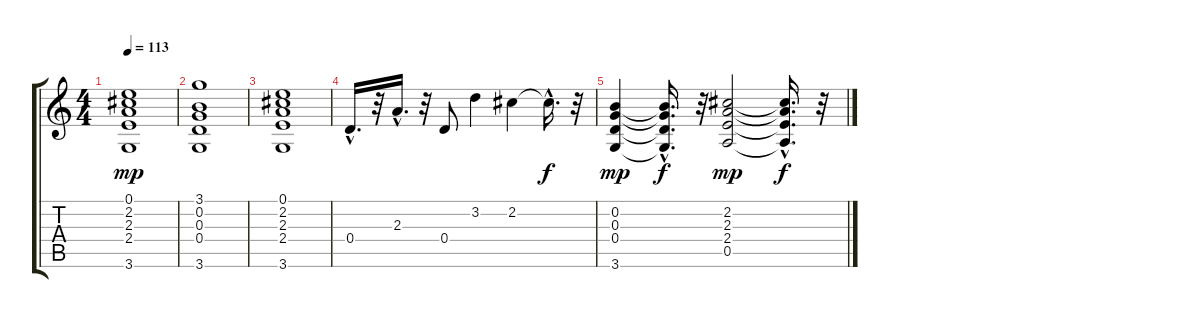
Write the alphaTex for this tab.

\track "" {instrument electricguitarclean}
\staff {score tabs}
\tuning (E4 B3 G3 D3 A2 E2) {hide}
\ts (4 4)
\tempo 113
\clef g2
\ks c
(0.1 2.2 2.3 2.4 3.6).1{dy mp} |
(3.1 0.2 0.3 0.4 3.6).1 |
(0.1 2.2 2.3 2.4 3.6).1 |
0.4{hac}.16{d} r.32 2.3{hac}.16{d} r.32 0.4.8 3.2.4 2.2.4 2.2{hac t}.16{d dy f} r.32 |
(0.2 0.3 0.4 3.6).4{dy mp} (0.2{hac t} 0.3{hac t} 0.4{hac t} 3.6{hac t}).16{d dy f} r.32 (2.2 2.3 2.4 0.5).2{dy mp} (2.2{hac t} 2.3{hac t} 2.4{hac t} 0.5{hac t}).16{d dy f} r.32
